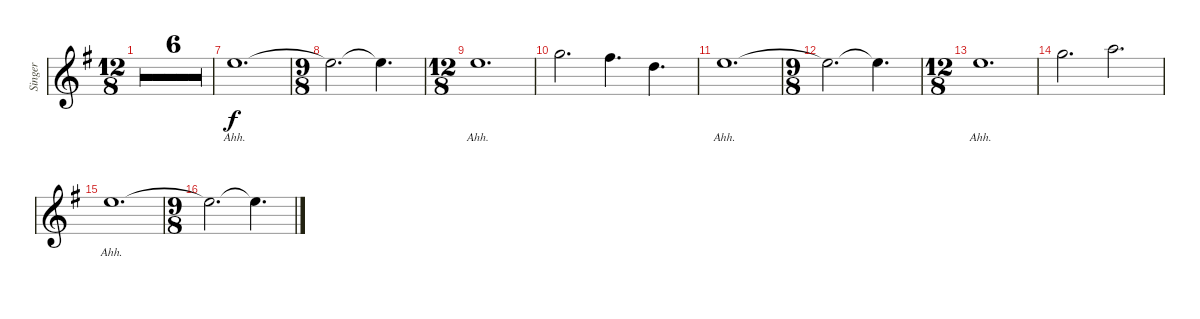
\defaultSystemsLayout 4
\bracketExtendMode groupsimilarinstruments
\otherSystemsTrackNameOrientation horizontal
\track ("Tenor Voice" "Singer") {multiBarRest instrument voiceoohs}
\staff {score}
\tuning (E4 B3 G3 D3 A2 E2)
\ts (12 8)
\beaming (8 3 3 3 3)
\tempo 192
\clef g2
\ks g
r.1{d dy f} |
r.1{d} |
r.1{d} |
\ts (9 8)
\beaming (8 3 3 3 3)
r.1 r.8 |
\ts (12 8)
\beaming (8 3 3 3 3)
r.1{d} |
r.1{d} |
12.1{acc forcenatural}.1{d lyrics (0 "Ahh.") lyrics (1 "") lyrics (2 "") lyrics (3 "") lyrics (4 "")} |
\ts (9 8)
\beaming (8 3 3 3 3)
12.1{t acc forcenatural}.2{d} 12.1{t acc forcenatural}.4{d} |
\ts (12 8)
\beaming (8 3 3 3 3)
12.1{acc forcenatural}.1{d lyrics (0 "Ahh.") lyrics (1 "") lyrics (2 "") lyrics (3 "") lyrics (4 "")} |
15.1{acc forcenatural}.2{d} 14.1{acc #}.4{d} 10.1{acc forcenatural}.4{d} |
12.1{acc forcenatural}.1{d lyrics (0 "Ahh.") lyrics (1 "") lyrics (2 "") lyrics (3 "") lyrics (4 "")} |
\ts (9 8)
\beaming (8 3 3 3 3)
12.1{t acc forcenatural}.2{d} 12.1{t acc forcenatural}.4{d} |
\ts (12 8)
\beaming (8 3 3 3 3)
12.1{acc forcenatural}.1{d lyrics (0 "Ahh.") lyrics (1 "") lyrics (2 "") lyrics (3 "") lyrics (4 "")} |
15.1{acc forcenatural}.2{d} 17.1{acc forcenatural}.2{d} |
12.1{acc forcenatural}.1{d lyrics (0 "Ahh.") lyrics (1 "") lyrics (2 "") lyrics (3 "") lyrics (4 "")} |
\ts (9 8)
\beaming (8 3 3 3 3)
12.1{t acc forcenatural}.2{d} 12.1{t acc forcenatural}.4{d}
